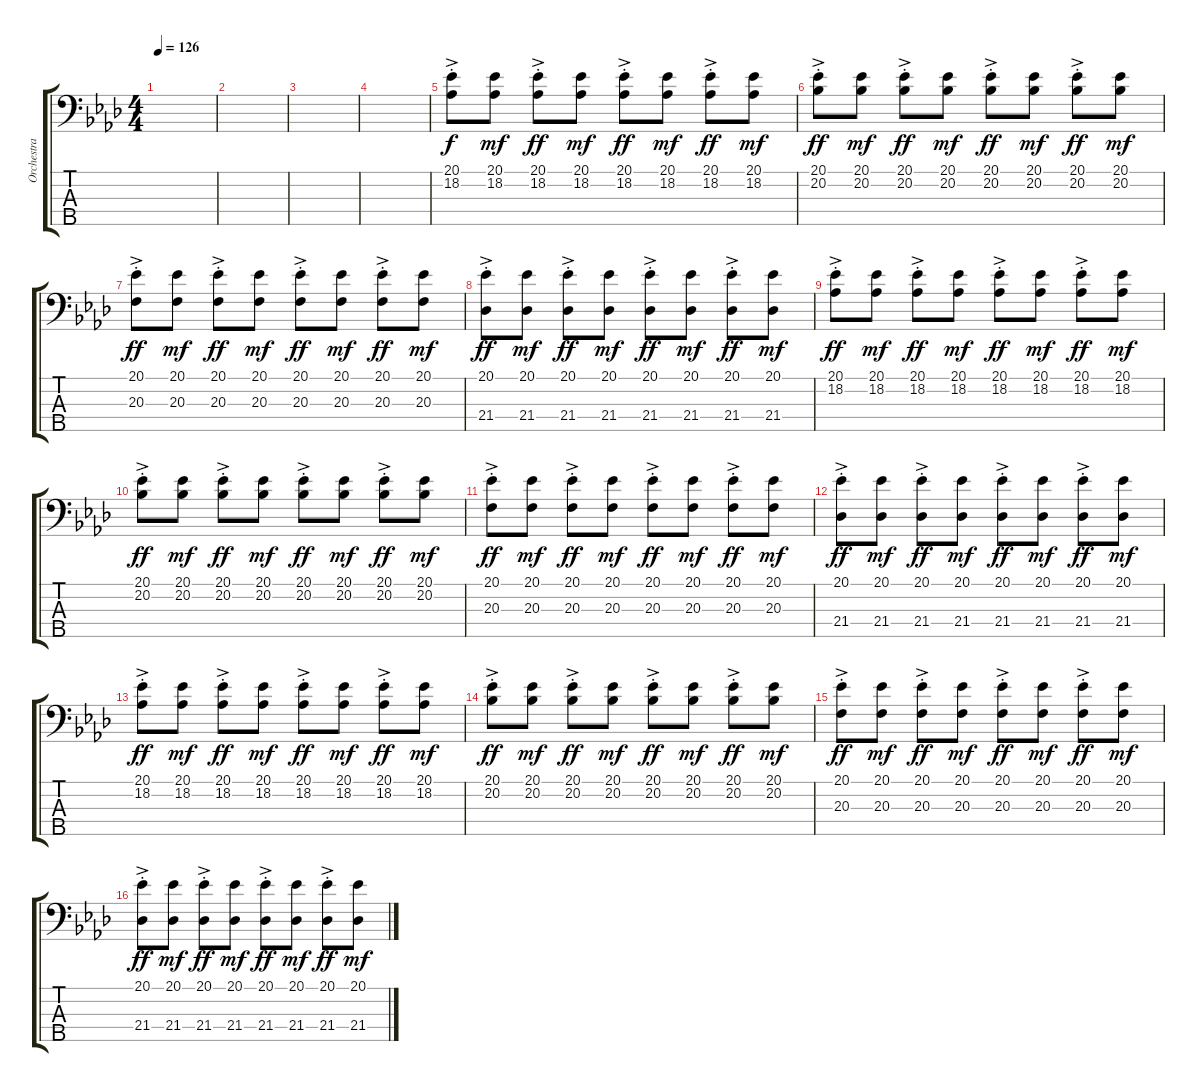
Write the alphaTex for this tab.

\track ("Orchestra" "Orchestra") {instrument stringensemble1}
\staff {score tabs}
\tuning (G2 D2 A1 E1 B0) {hide}
\ts (4 4)
\tempo 126
\clef f4
\ks ab
|
|
|
|
(20.1{ac st} 18.2{ac st}).8 (20.1 18.2).8{dy mf} (20.1{ac st} 18.2{ac st}).8{dy ff} (20.1 18.2).8{dy mf} (20.1{ac st} 18.2{ac st}).8{dy ff} (20.1 18.2).8{dy mf} (20.1{ac st} 18.2{ac st}).8{dy ff} (20.1 18.2).8{dy mf} |
(20.1{ac st} 20.2{ac st}).8{dy ff} (20.1 20.2).8{dy mf} (20.1{ac st} 20.2{ac st}).8{dy ff} (20.1 20.2).8{dy mf} (20.1{ac st} 20.2{ac st}).8{dy ff} (20.1 20.2).8{dy mf} (20.1{ac st} 20.2{ac st}).8{dy ff} (20.1 20.2).8{dy mf} |
(20.1{ac st} 20.3{ac st}).8{dy ff} (20.1 20.3).8{dy mf} (20.1{ac st} 20.3{ac st}).8{dy ff} (20.1 20.3).8{dy mf} (20.1{ac st} 20.3{ac st}).8{dy ff} (20.1 20.3).8{dy mf} (20.1{ac st} 20.3{ac st}).8{dy ff} (20.1 20.3).8{dy mf} |
(20.1{ac st} 21.4{ac st}).8{dy ff} (20.1 21.4).8{dy mf} (20.1{ac st} 21.4{ac st}).8{dy ff} (20.1 21.4).8{dy mf} (20.1{ac st} 21.4{ac st}).8{dy ff} (20.1 21.4).8{dy mf} (20.1{ac st} 21.4{ac st}).8{dy ff} (20.1 21.4).8{dy mf} |
(20.1{ac st} 18.2{ac st}).8{dy ff} (20.1 18.2).8{dy mf} (20.1{ac st} 18.2{ac st}).8{dy ff} (20.1 18.2).8{dy mf} (20.1{ac st} 18.2{ac st}).8{dy ff} (20.1 18.2).8{dy mf} (20.1{ac st} 18.2{ac st}).8{dy ff} (20.1 18.2).8{dy mf} |
(20.1{ac st} 20.2{ac st}).8{dy ff} (20.1 20.2).8{dy mf} (20.1{ac st} 20.2{ac st}).8{dy ff} (20.1 20.2).8{dy mf} (20.1{ac st} 20.2{ac st}).8{dy ff} (20.1 20.2).8{dy mf} (20.1{ac st} 20.2{ac st}).8{dy ff} (20.1 20.2).8{dy mf} |
(20.1{ac st} 20.3{ac st}).8{dy ff} (20.1 20.3).8{dy mf} (20.1{ac st} 20.3{ac st}).8{dy ff} (20.1 20.3).8{dy mf} (20.1{ac st} 20.3{ac st}).8{dy ff} (20.1 20.3).8{dy mf} (20.1{ac st} 20.3{ac st}).8{dy ff} (20.1 20.3).8{dy mf} |
(20.1{ac st} 21.4{ac st}).8{dy ff} (20.1 21.4).8{dy mf} (20.1{ac st} 21.4{ac st}).8{dy ff} (20.1 21.4).8{dy mf} (20.1{ac st} 21.4{ac st}).8{dy ff} (20.1 21.4).8{dy mf} (20.1{ac st} 21.4{ac st}).8{dy ff} (20.1 21.4).8{dy mf} |
(20.1{ac st} 18.2{ac st}).8{dy ff} (20.1 18.2).8{dy mf} (20.1{ac st} 18.2{ac st}).8{dy ff} (20.1 18.2).8{dy mf} (20.1{ac st} 18.2{ac st}).8{dy ff} (20.1 18.2).8{dy mf} (20.1{ac st} 18.2{ac st}).8{dy ff} (20.1 18.2).8{dy mf} |
(20.1{ac st} 20.2{ac st}).8{dy ff} (20.1 20.2).8{dy mf} (20.1{ac st} 20.2{ac st}).8{dy ff} (20.1 20.2).8{dy mf} (20.1{ac st} 20.2{ac st}).8{dy ff} (20.1 20.2).8{dy mf} (20.1{ac st} 20.2{ac st}).8{dy ff} (20.1 20.2).8{dy mf} |
(20.1{ac st} 20.3{ac st}).8{dy ff} (20.1 20.3).8{dy mf} (20.1{ac st} 20.3{ac st}).8{dy ff} (20.1 20.3).8{dy mf} (20.1{ac st} 20.3{ac st}).8{dy ff} (20.1 20.3).8{dy mf} (20.1{ac st} 20.3{ac st}).8{dy ff} (20.1 20.3).8{dy mf} |
(20.1{ac st} 21.4{ac st}).8{dy ff} (20.1 21.4).8{dy mf} (20.1{ac st} 21.4{ac st}).8{dy ff} (20.1 21.4).8{dy mf} (20.1{ac st} 21.4{ac st}).8{dy ff} (20.1 21.4).8{dy mf} (20.1{ac st} 21.4{ac st}).8{dy ff} (20.1 21.4).8{dy mf}
